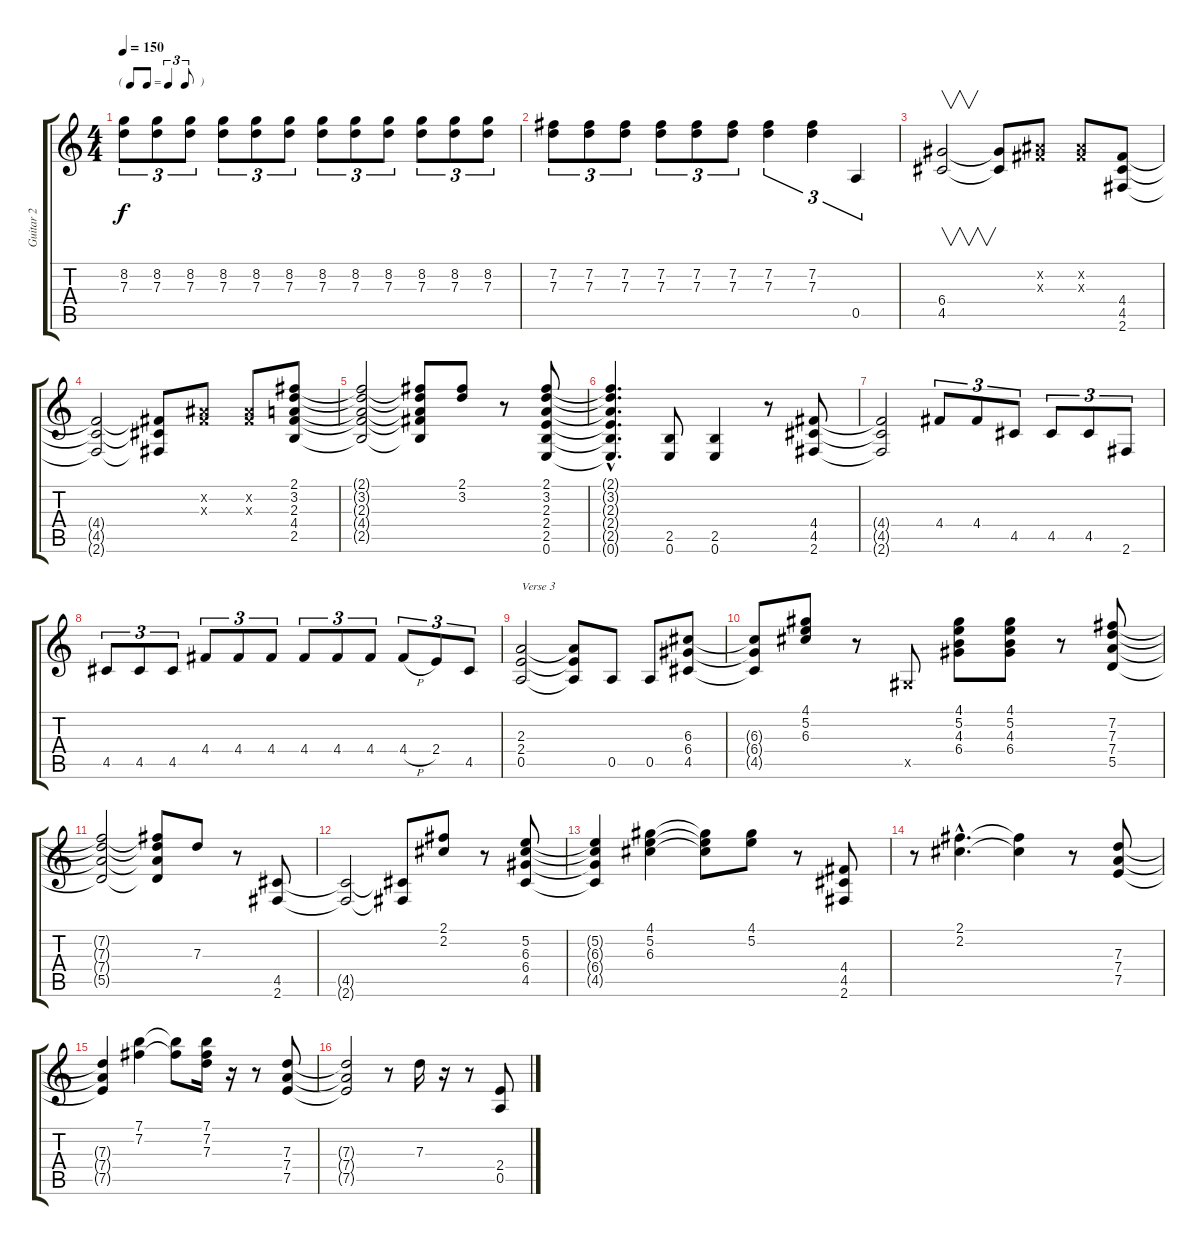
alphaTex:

\track ("Guitar 2" "Guitar 2") {instrument overdrivenguitar}
\staff {score tabs}
\tuning (E4 B3 G3 D3 A2 E2) {hide}
\ts (4 4)
\tf triplet8th
\tempo 150
\clef g2
\ks c
(8.2 7.3).8{tu (3 2) dy f} (8.2 7.3).8{tu (3 2)} (8.2 7.3).8{tu (3 2)} (8.2 7.3).8{tu (3 2)} (8.2 7.3).8{tu (3 2)} (8.2 7.3).8{tu (3 2)} (8.2 7.3).8{tu (3 2)} (8.2 7.3).8{tu (3 2)} (8.2 7.3).8{tu (3 2)} (8.2 7.3).8{tu (3 2)} (8.2 7.3).8{tu (3 2)} (8.2 7.3).8{tu (3 2)} |
(7.2 7.3).8{tu (3 2)} (7.2 7.3).8{tu (3 2)} (7.2 7.3).8{tu (3 2)} (7.2 7.3).8{tu (3 2)} (7.2 7.3).8{tu (3 2)} (7.2 7.3).8{tu (3 2)} (7.2 7.3).4{tu (3 2)} (7.2 7.3).4{tu (3 2)} 0.5.4{tu (3 2)} |
(6.4 4.5).2{v} (6.4{t} 4.5{t}).8 (-1.2{x} -1.3{x}).8 (-1.2{x} -1.3{x}).8 (4.4 4.5 2.6).8 |
(4.4{t} 4.5{t} 2.6{t}).2 (4.4{t} 4.5{t} 2.6{t}).8 (-1.2{x} -1.3{x}).8 (-1.2{x} -1.3{x}).8 (2.1 3.2 2.3 4.4 2.5).8 |
(2.1{t} 3.2{t} 2.3{t} 4.4{t} 2.5{t}).2 (2.1{t} 3.2{t} 2.3{t} 4.4{t} 2.5{t}).8 (2.1 3.2).8 r.8 (2.1 3.2 2.3 2.4 2.5 0.6).8 |
(2.1{hac t} 3.2{hac t} 2.3{hac t} 2.4{hac t} 2.5{hac t} 0.6{hac t}).4{d} (2.5 0.6).8 (2.5 0.6).4 r.8 (4.4 4.5 2.6).8 |
(4.4{t} 4.5{t} 2.6{t}).2 4.4.8{tu (3 2)} 4.4.8{tu (3 2)} 4.5.8{tu (3 2)} 4.5.8{tu (3 2)} 4.5.8{tu (3 2)} 2.6.8{tu (3 2)} |
4.5.8{tu (3 2)} 4.5.8{tu (3 2)} 4.5.8{tu (3 2)} 4.4.8{tu (3 2)} 4.4.8{tu (3 2)} 4.4.8{tu (3 2)} 4.4.8{tu (3 2)} 4.4.8{tu (3 2)} 4.4.8{tu (3 2)} 4.4{h}.8{tu (3 2)} 2.4.8{tu (3 2)} 4.5.8{tu (3 2)} |
(2.3 2.4 0.5).2{txt "Verse 3"} (2.3{t} 2.4{t} 0.5{t}).8 0.5.8 0.5.8 (6.3 6.4 4.5).8 |
(6.3{t} 6.4{t} 4.5{t}).8 (4.1 5.2 6.3).8 r.8 -1.5{x}.8 (4.1 5.2 4.3 6.4).8 (4.1 5.2 4.3 6.4).8 r.8 (7.2 7.3 7.4 5.5).8 |
(7.2{t} 7.3{t} 7.4{t} 5.5{t}).2 (7.2{t} 7.3{t} 7.4{t} 5.5{t}).8 7.3.8 r.8 (4.5 2.6).8 |
(4.5{t} 2.6{t}).2 (4.5{t} 2.6{t}).8 (2.1 2.2).8 r.8 (5.2 6.3 6.4 4.5).8 |
(5.2{t} 6.3{t} 6.4{t} 4.5{t}).4 (4.1 5.2 6.3).4 (4.1{t} 5.2{t} 6.3{t}).8 (4.1 5.2).8 r.8 (4.4 4.5 2.6).8 |
r.8 (2.1{hac} 2.2{hac}).4{d} (2.1{t} 2.2{t}).4 r.8 (7.3 7.4 7.5).8 |
(7.3{t} 7.4{t} 7.5{t}).4 (7.1 7.2).4 (7.1{t} 7.2{t}).8 (7.1 7.2 7.3).16 r.16 r.8 (7.3 7.4 7.5).8 |
(7.3{t} 7.4{t} 7.5{t}).2 r.8 7.3.16 r.16 r.8 (2.4 0.5).8
